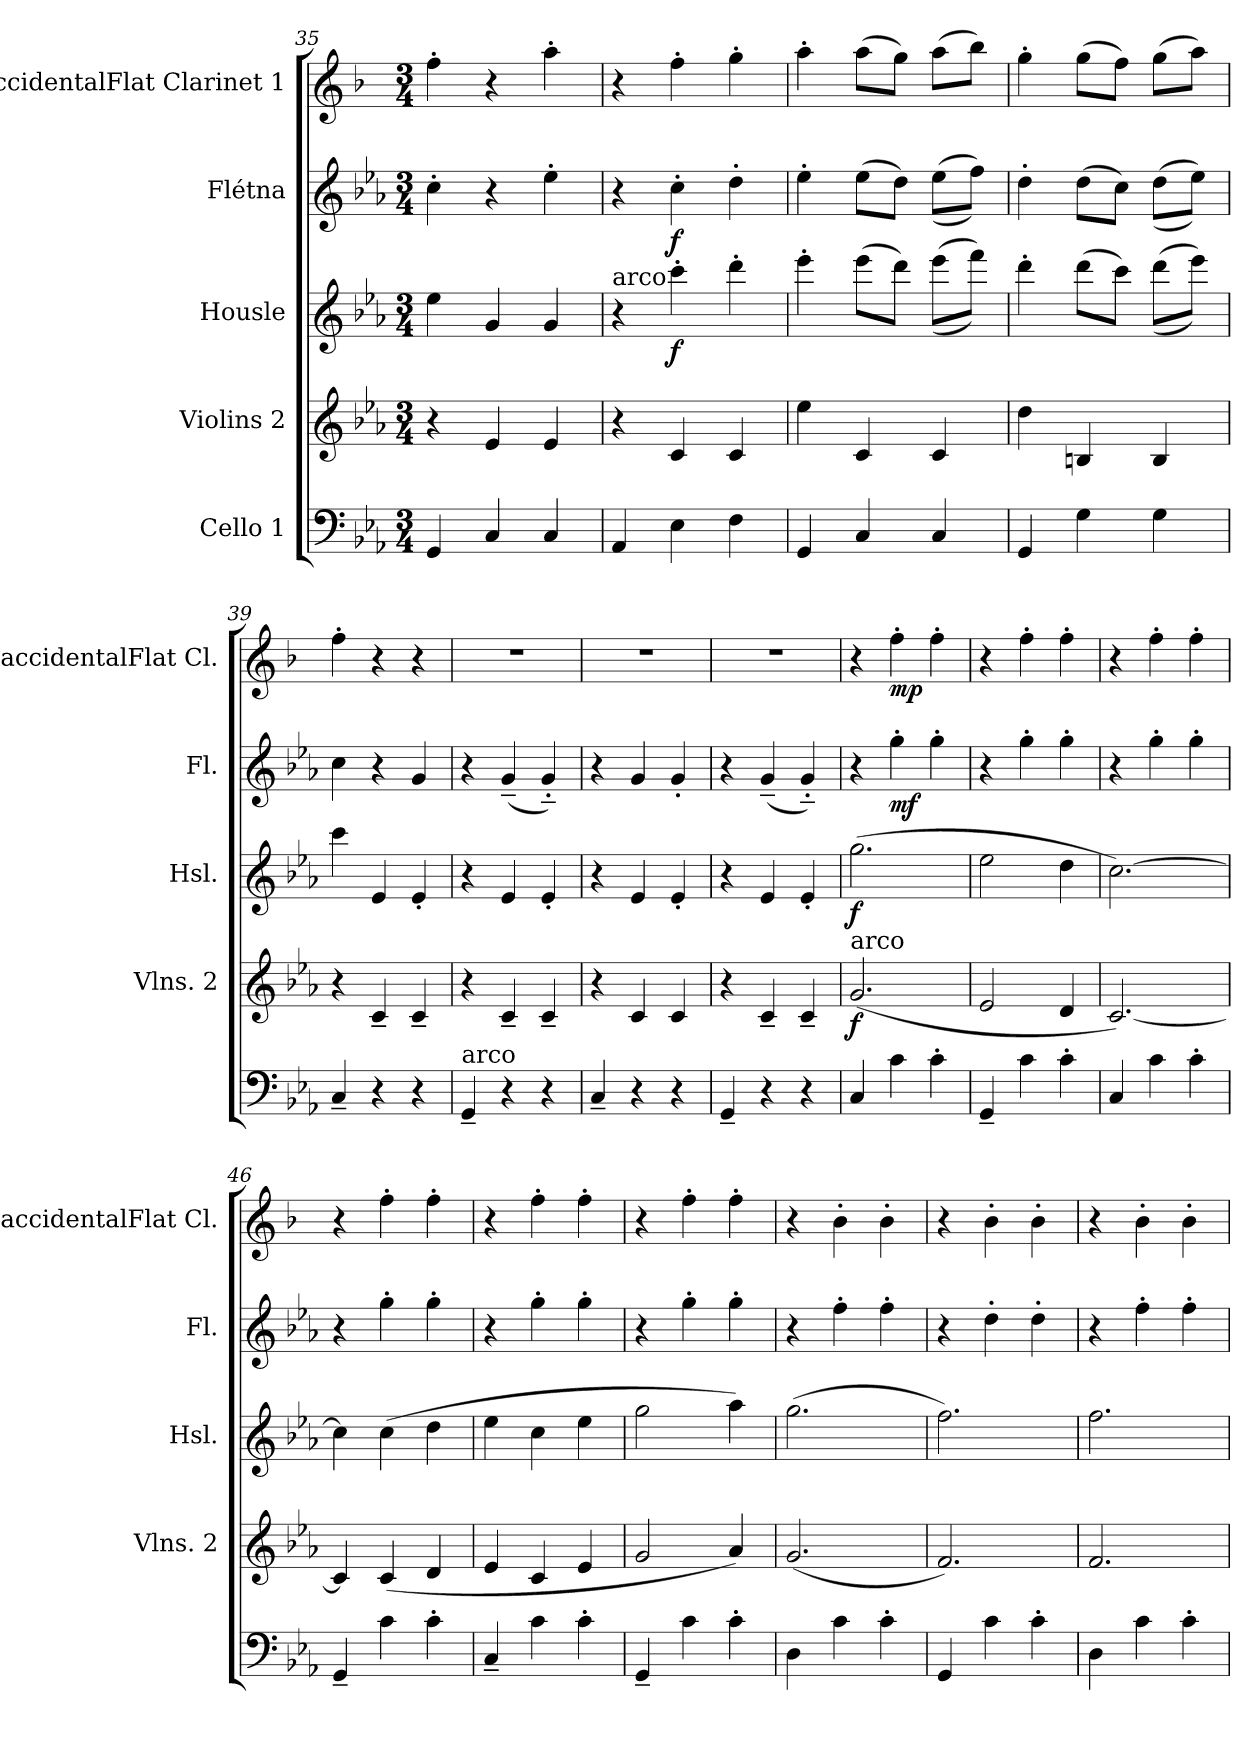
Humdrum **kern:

**kern	**kern	**dynam	**kern	**dynam	**kern	**dynam	**kern	**dynam
*part5	*part4	*part4	*part3	*part3	*part2	*part2	*part1	*part1
*staff5	*staff4	*staff4	*staff3	*staff3	*staff2	*staff2	*staff1	*staff1
*I"Cello 1	*I"Violins 2	*	*I"Housle	*	*I"Flétna	*	*I"BaccidentalFlat Clarinet 1	*
*	*I'Vlns. 2	*	*I'Hsl.	*	*I'Fl.	*	*I'BaccidentalFlat Cl.	*
*clefF4	*clefG2	*	*clefG2	*	*clefG2	*	*clefG2	*
*	*	*	*	*	*	*	*ITrd1c2	*
*k[b-e-a-]	*k[b-e-a-]	*	*k[b-e-a-]	*	*k[b-e-a-]	*	*k[b-e-a-]	*
*M3/4	*M3/4	*	*M3/4	*	*M3/4	*	*M3/4	*
=35	=35	=35	=35	=35	=35	=35	=35	=35
4GG/	4r	.	4ee-\	.	4cc'\	.	4ee-'\	.
4C/	4e-/	.	4g/	.	4r	.	4r	.
4C/	4e-/	.	4g/	.	4ee-'\	.	4gg'\	.
=36	=36	=36	=36	=36	=36	=36	=36	=36
!	!	!	!LO:TX:a:t=arco	!	!	!	!	!
4AA-/	4r	.	4r	.	4r	.	4r	.
!	!	!	!	!LO:DY:b	!	!LO:DY:b	!	!
4E-\	4c/	.	4ccc'\	f	4cc'\	f	4ee-'\	.
4F\	4c/	.	4ddd'\	.	4dd'\	.	4ff'\	.
=37	=37	=37	=37	=37	=37	=37	=37	=37
4GG/	4ee-\	.	4eee-'\	.	4ee-'\	.	4gg'\	.
4C/	4c/	.	(8eee-\L	.	(8ee-\L	.	(8gg\L	.
.	.	.	8ddd\J)	.	8dd\J)	.	8ff\J)	.
4C/	4c/	.	((8eee-\L	.	((8ee-\L	.	(8gg\L	.
.	.	.	8fff\J))	.	8ff\J))	.	8aa-\J)	.
=38	=38	=38	=38	=38	=38	=38	=38	=38
4GG/	4dd\	.	4ddd'\	.	4dd'\	.	4ff'\	.
4G\	4Bn/	.	(8ddd\L	.	(8dd\L	.	(8ff\L	.
.	.	.	8ccc\J)	.	8cc\J)	.	8ee-\J)	.
4G\	4B/	.	((8ddd\L	.	((8dd\L	.	(8ff\L	.
.	.	.	8eee-\J))	.	8ee-\J))	.	8gg\J)	.
!!LO:LB:g=z
=39	=39	=39	=39	=39	=39	=39	=39	=39
4C~/	4r	.	4ccc\	.	4cc\	.	4ee-'\	.
4r	4c~/	.	4e-/	.	4r	.	4r	.
4r	4c~/	.	4e-'/	.	4g/	.	4r	.
=40	=40	=40	=40	=40	=40	=40	=40	=40
!LO:TX:a:t=arco	!	!	!	!	!	!	!	!
4GG~/	4r	.	4r	.	4r	.	2.r	.
4r	4c~/	.	4e-/	.	(4g~/	.	.	.
4r	4c~/	.	4e-'/	.	4g~'/)	.	.	.
=41	=41	=41	=41	=41	=41	=41	=41	=41
4C~/	4r	.	4r	.	4r	.	2.r	.
4r	4c/	.	4e-/	.	4g/	.	.	.
4r	4c/	.	4e-'/	.	4g'/	.	.	.
=42	=42	=42	=42	=42	=42	=42	=42	=42
4GG~/	4r	.	4r	.	4r	.	2.r	.
4r	4c~/	.	4e-/	.	(4g~/	.	.	.
4r	4c~/	.	4e-'/	.	4g~'/)	.	.	.
=43	=43	=43	=43	=43	=43	=43	=43	=43
!	!LO:TX:a:t=arco	!	!	!	!	!	!	!
!	!	!LO:DY:b	!	!LO:DY:b	!	!	!	!
4C/	(2.g/	f	(2.gg\	f	4r	.	4r	.
!	!	!	!	!	!	!LO:DY:b	!	!LO:DY:b
4c\	.	.	.	.	4gg'\	mf	4ee-'\	mp
4c'\	.	.	.	.	4gg'\	.	4ee-'\	.
=44	=44	=44	=44	=44	=44	=44	=44	=44
4GG~/	2e-/	.	2ee-\	.	4r	.	4r	.
4c\	.	.	.	.	4gg'\	.	4ee-'\	.
4c'\	4d/	.	4dd\	.	4gg'\	.	4ee-'\	.
=45	=45	=45	=45	=45	=45	=45	=45	=45
4C/	[2.c/)	.	[2.cc\)	.	4r	.	4r	.
4c\	.	.	.	.	4gg'\	.	4ee-'\	.
4c'\	.	.	.	.	4gg'\	.	4ee-'\	.
=46	=46	=46	=46	=46	=46	=46	=46	=46
4GG~/	4c/]	.	4cc\]	.	4r	.	4r	.
4c\	(4c/	.	(4cc\	.	4gg'\	.	4ee-'\	.
4c'\	4d/	.	4dd\	.	4gg'\	.	4ee-'\	.
!!LO:PB:g=z
=47	=47	=47	=47	=47	=47	=47	=47	=47
4C~/	4e-/	.	4ee-\	.	4r	.	4r	.
4c\	4c/	.	4cc\	.	4gg'\	.	4ee-'\	.
4c'\	4e-/	.	4ee-\	.	4gg'\	.	4ee-'\	.
=48	=48	=48	=48	=48	=48	=48	=48	=48
4GG~/	2g/	.	2gg\	.	4r	.	4r	.
4c\	.	.	.	.	4gg'\	.	4ee-'\	.
4c'\	4a-/)	.	4aa-\)	.	4gg'\	.	4ee-'\	.
=49	=49	=49	=49	=49	=49	=49	=49	=49
4D\	(2.g/	.	(2.gg\	.	4r	.	4r	.
4c\	.	.	.	.	4ff'\	.	4a-'\	.
4c'\	.	.	.	.	4ff'\	.	4a-'\	.
=50	=50	=50	=50	=50	=50	=50	=50	=50
4GG/	2.f/)	.	2.ff\)	.	4r	.	4r	.
4c\	.	.	.	.	4dd'\	.	4a-'\	.
4c'\	.	.	.	.	4dd'\	.	4a-'\	.
=51	=51	=51	=51	=51	=51	=51	=51	=51
4D\	2.f/	.	2.ff\	.	4r	.	4r	.
4c\	.	.	.	.	4ff'\	.	4a-'\	.
4c'\	.	.	.	.	4ff'\	.	4a-'\	.
=	=	=	=	=	=	=	=	=
*-	*-	*-	*-	*-	*-	*-	*-	*-
